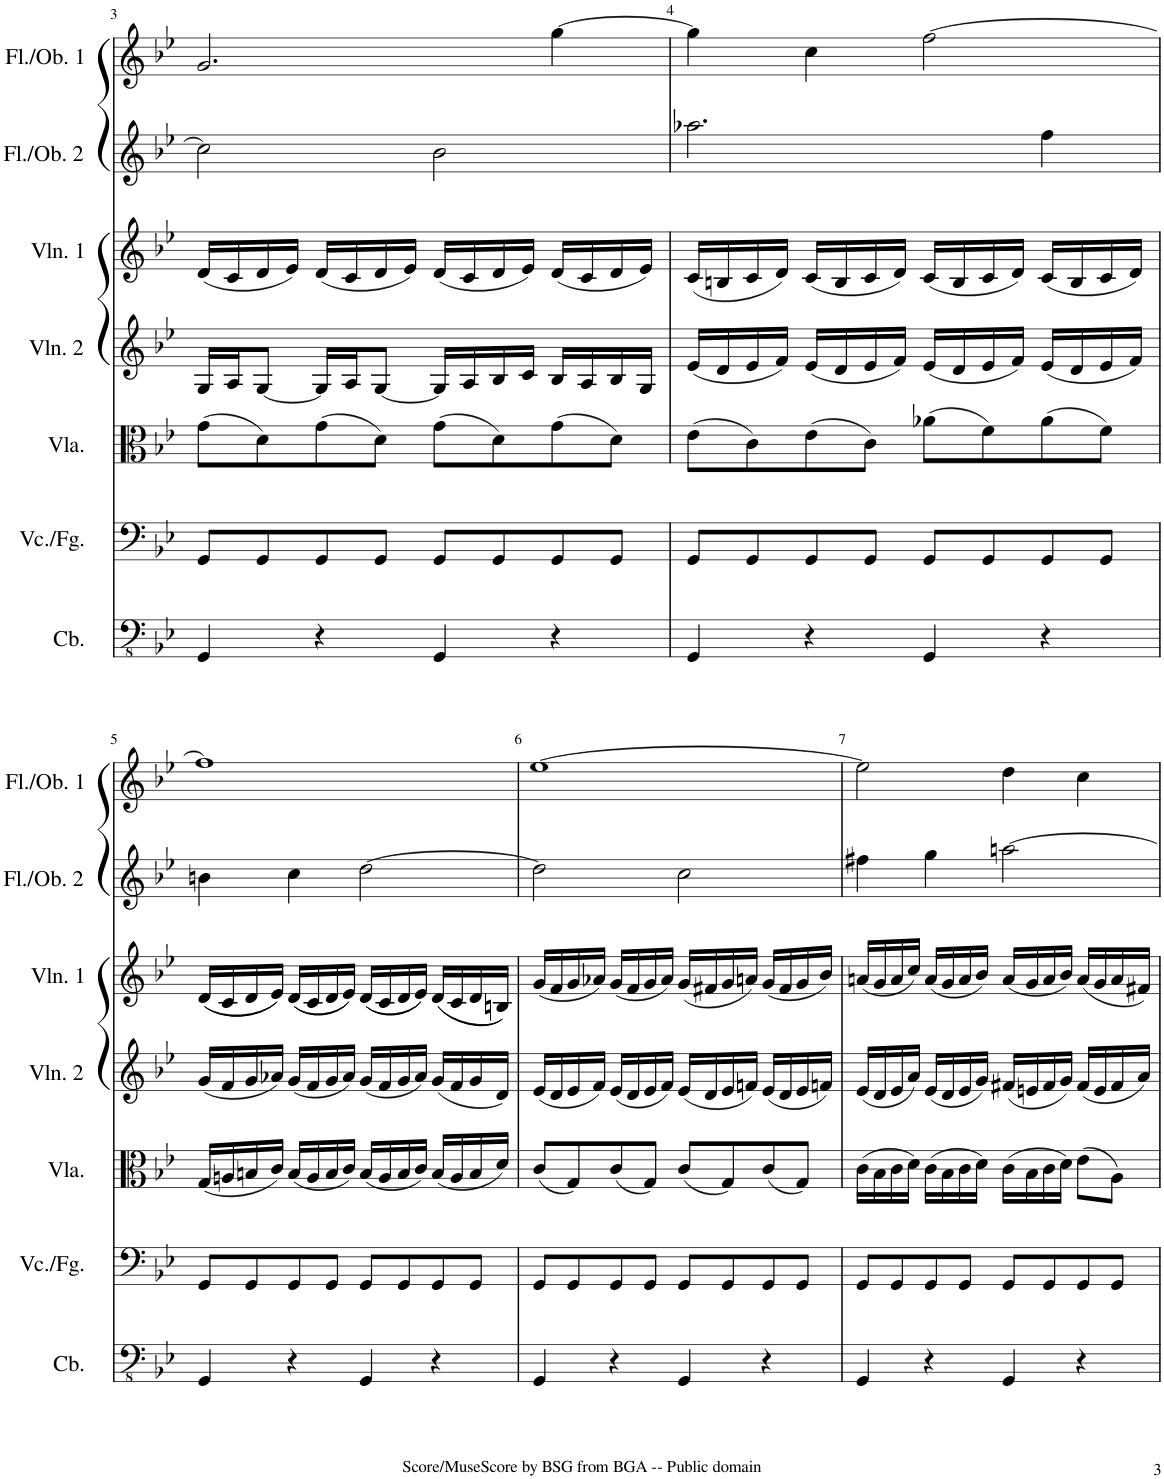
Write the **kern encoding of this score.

**kern	**kern	**kern	**kern	**kern	**kern	**kern
*part7	*part6	*part5	*part4	*part3	*part2	*part1
*staff7	*staff6	*staff5	*staff4	*staff3	*staff2	*staff1
*I"Contrabass	*I"Vcl./Fagotto	*I"Viola	*I"Violin 2	*I"Violin 1	*I"Fl./Ob. 2	*I"Fl./Ob. 1
*I'Cb.	*I'Vc./Fg.	*I'Vla.	*I'Vln. 2	*I'Vln. 1	*I'Fl./Ob. 2	*I'Fl./Ob. 1
!!LO:PB:g=z
*clefFv4	*clefF4	*clefC3	*clefG2	*clefG2	*clefG2	*clefG2
*Trd7c12	*	*	*	*	*	*
*k[b-e-]	*k[b-e-]	*k[b-e-]	*k[b-e-]	*k[b-e-]	*k[b-e-]	*k[b-e-]
*M4/4	*M4/4	*M4/4	*M4/4	*M4/4	*M4/4	*M4/4
=3	=3	=3	=3	=3	=3	=3
4GGG/	8GG/L	(8g\L	16G/LL	(16d/LL	2cc\]	2.g/
.	.	.	16A/J	16c/	.	.
.	8GG/	8d\)	[8G/J	16d/	.	.
.	.	.	.	16e-/JJ)	.	.
4r	8GG/	(8g\	16G/LL]	(16d/LL	.	.
.	.	.	16A/J	16c/	.	.
.	8GG/J	8d\J)	[8G/J	16d/	.	.
.	.	.	.	16e-/JJ)	.	.
4GGG/	8GG/L	(8g\L	16G/LL]	(16d/LL	2b-\	.
.	.	.	16A/	16c/	.	.
.	8GG/	8d\)	16B-/	16d/	.	.
.	.	.	16c/JJ	16e-/JJ)	.	.
4r	8GG/	(8g\	16B-/LL	(16d/LL	.	[4gg\
.	.	.	16A/	16c/	.	.
.	8GG/J	8d\J)	16B-/	16d/	.	.
.	.	.	16G/JJ	16e-/JJ)	.	.
=4	=4	=4	=4	=4	=4	=4
4GGG/	8GG/L	(8e-\L	(16e-/LL	(16c/LL	2.aa-X\	4gg\]
.	.	.	16d/	16Bn/	.	.
.	8GG/	8c\)	16e-/	16c/	.	.
.	.	.	16f/JJ)	16d/JJ)	.	.
4r	8GG/	(8e-\	(16e-/LL	(16c/LL	.	4cc\
.	.	.	16d/	16B/	.	.
.	8GG/J	8c\J)	16e-/	16c/	.	.
.	.	.	16f/JJ)	16d/JJ)	.	.
4GGG/	8GG/L	(8a-X\L	(16e-/LL	(16c/LL	.	[2ff\
.	.	.	16d/	16B/	.	.
.	8GG/	8f\)	16e-/	16c/	.	.
.	.	.	16f/JJ)	16d/JJ)	.	.
4r	8GG/	(8a-\	(16e-/LL	(16c/LL	4ff\	.
.	.	.	16d/	16B/	.	.
.	8GG/J	8f\J)	16e-/	16c/	.	.
.	.	.	16f/JJ)	16d/JJ)	.	.
!!LO:LB:g=z
=5	=5	=5	=5	=5	=5	=5
4GGG/	8GG/L	(16G/LL	(16g/LL	((16d/LL	4bn\	1ff]
.	.	16An/	16f/	16c/	.	.
.	8GG/	16Bn/	16g/	16d/	.	.
.	.	16c/JJ)	16a-X/JJ)	16e-/JJ))	.	.
4r	8GG/	(16B/LL	(16g/LL	((16d/LL	4cc\	.
.	.	16A/	16f/	16c/	.	.
.	8GG/J	16B/	16g/	16d/	.	.
.	.	16c/JJ)	16a-/JJ)	16e-/JJ))	.	.
4GGG/	8GG/L	(16B/LL	(16g/LL	((16d/LL	[2dd\	.
.	.	16A/	16f/	16c/	.	.
.	8GG/	16B/	16g/	16d/	.	.
.	.	16c/JJ)	16a-/JJ)	16e-/JJ))	.	.
4r	8GG/	(16B/LL	(16g/LL	((16d/LL	.	.
.	.	16A/	16f/	16c/	.	.
.	8GG/J	16B/	16g/	16d/	.	.
.	.	16d/JJ)	16d/JJ)	16Bn/JJ))	.	.
=6	=6	=6	=6	=6	=6	=6
4GGG/	8GG/L	(8c/L	(16e-/LL	(16g/LL	2dd\]	[1ee-
.	.	.	16d/	16f/	.	.
.	8GG/	8G/)	16e-/	16g/	.	.
.	.	.	16f/JJ)	16a-X/JJ)	.	.
4r	8GG/	(8c/	(16e-/LL	(16g/LL	.	.
.	.	.	16d/	16f/	.	.
.	8GG/J	8G/J)	16e-/	16g/	.	.
.	.	.	16f/JJ)	16a-/JJ)	.	.
4GGG/	8GG/L	(8c/L	(16e-/LL	(16g/LL	2cc\	.
.	.	.	16d/	16f#X/	.	.
.	8GG/	8G/)	16e-/	16g/	.	.
.	.	.	16fn/JJ)	16an/JJ)	.	.
4r	8GG/	(8c/	(16e-/LL	(16g/LL	.	.
.	.	.	16d/	16f#/	.	.
.	8GG/J	8G/J)	16e-/	16g/	.	.
.	.	.	16fn/JJ)	16b-/JJ)	.	.
=7	=7	=7	=7	=7	=7	=7
4GGG/	8GG/L	(16c\LL	(16e-/LL	(16an/LL	4ff#X\	2ee-\]
.	.	16B-\	16d/	16g/	.	.
.	8GG/	16c\	16e-/	16a/	.	.
.	.	16d\JJ)	16a/JJ)	16cc/JJ)	.	.
4r	8GG/	(16c\LL	(16e-/LL	(16a/LL	4gg\	.
.	.	16B-\	16d/	16g/	.	.
.	8GG/J	16c\	16e-/	16a/	.	.
.	.	16d\JJ)	16g/JJ)	16b-/JJ)	.	.
4GGG/	8GG/L	(16c\LL	(16f#X/LL	(16a/LL	[2aan\	4dd\
.	.	16B-\	16en/	16g/	.	.
.	8GG/	16c\	16f#/	16a/	.	.
.	.	16d\JJ)	16g/JJ)	16b-/JJ)	.	.
4r	8GG/	(8e-\L	(16f#/LL	(16a/LL	.	4cc\
.	.	.	16e/	16g/	.	.
.	8GG/J	8A\J)	16f#/	16a/	.	.
.	.	.	16a/JJ)	16f#X/JJ)	.	.
=	=	=	=	=	=	=
*-	*-	*-	*-	*-	*-	*-
